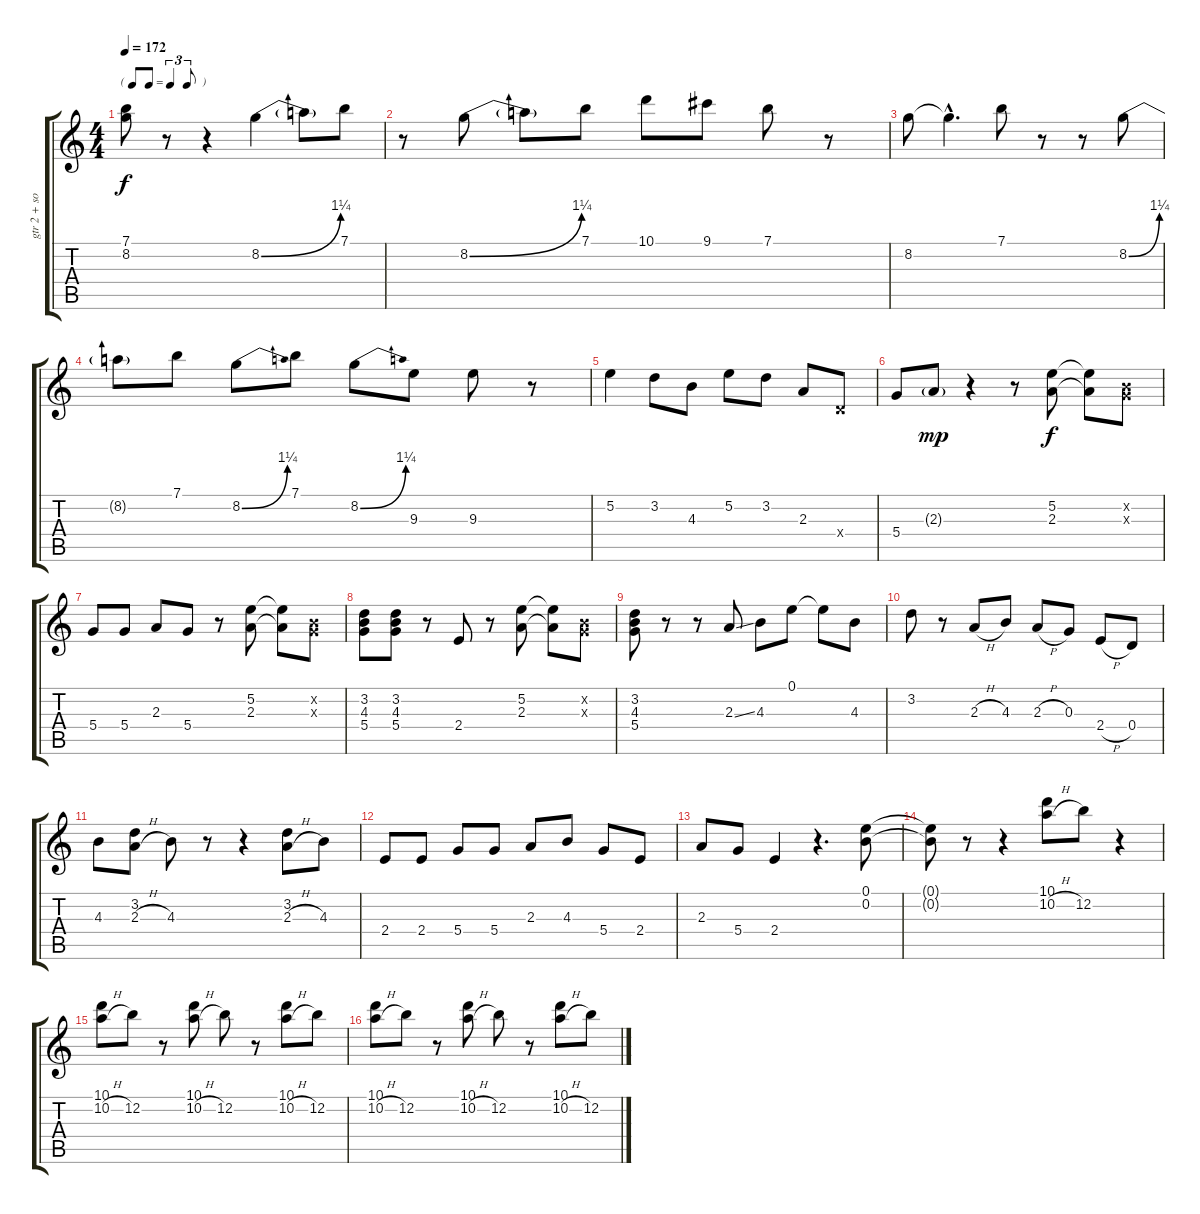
\track ("gtr 2 + solo final" "gtr 2 + so") {instrument overdrivenguitar}
\staff {score tabs}
\tuning (E4 B3 G3 D3 A2 E2) {hide}
\ts (4 4)
\tf triplet8th
\tempo 172
\clef g2
\ks c
(7.1 8.2).8{dy f} r.8 r.4 8.2{be (bend 0 0 60 5)}.4 8.2{t}.8 7.1.8 |
r.8 8.2{be (bend 0 0 60 5)}.8 8.2{t}.8 7.1.8 10.1.8 9.1.8 7.1.8 r.8 |
8.2.8 8.2{hac t}.4{d} 7.1.8 r.8 r.8 8.2{be (bend 0 0 60 5)}.8 |
8.2{t}.8 7.1.8 8.2{be (bend 0 0 60 5)}.8 7.1.8 8.2{be (bend 0 0 60 5)}.8 9.3.8 9.3.8 r.8 |
5.2.4 3.2.8 4.3.8 5.2.8 3.2.8 2.3.8 0.4{x}.8 |
5.4.8 2.3{g}.8{dy mp} r.4 r.8 (5.2 2.3).8{dy f} (5.2{t} 2.3{t}).8 (0.2{x} 0.3{x}).8 |
5.4.8 5.4.8 2.3.8 5.4.8 r.8 (5.2 2.3).8 (5.2{t} 2.3{t}).8 (0.2{x} 0.3{x}).8 |
(3.2 4.3 5.4).8 (3.2 4.3 5.4).8 r.8 2.4.8 r.8 (5.2 2.3).8 (5.2{t} 2.3{t}).8 (0.2{x} 0.3{x}).8 |
(3.2 4.3 5.4).8 r.8 r.8 2.3{ss}.8 4.3.8 0.1.8 0.1{t}.8 4.3.8 |
3.2.8 r.8 2.3{h}.8 4.3.8 2.3{h}.8 0.3.8 2.4{h}.8 0.4.8 |
4.3.8 (3.2 2.3{h}).8 4.3.8 r.8 r.4 (3.2 2.3{h}).8 4.3.8 |
2.4.8 2.4.8 5.4.8 5.4.8 2.3.8 4.3.8 5.4.8 2.4.8 |
2.3.8 5.4.8 2.4.4 r.4{d} (0.1 0.2).8 |
(0.1{t} 0.2{t}).8 r.8 r.4 (10.1 10.2{h}).8 12.2.8 r.4 |
(10.1 10.2{h}).8 12.2.8 r.8 (10.1 10.2{h}).8 12.2.8 r.8 (10.1 10.2{h}).8 12.2.8 |
(10.1 10.2{h}).8 12.2.8 r.8 (10.1 10.2{h}).8 12.2.8 r.8 (10.1 10.2{h}).8 12.2.8
